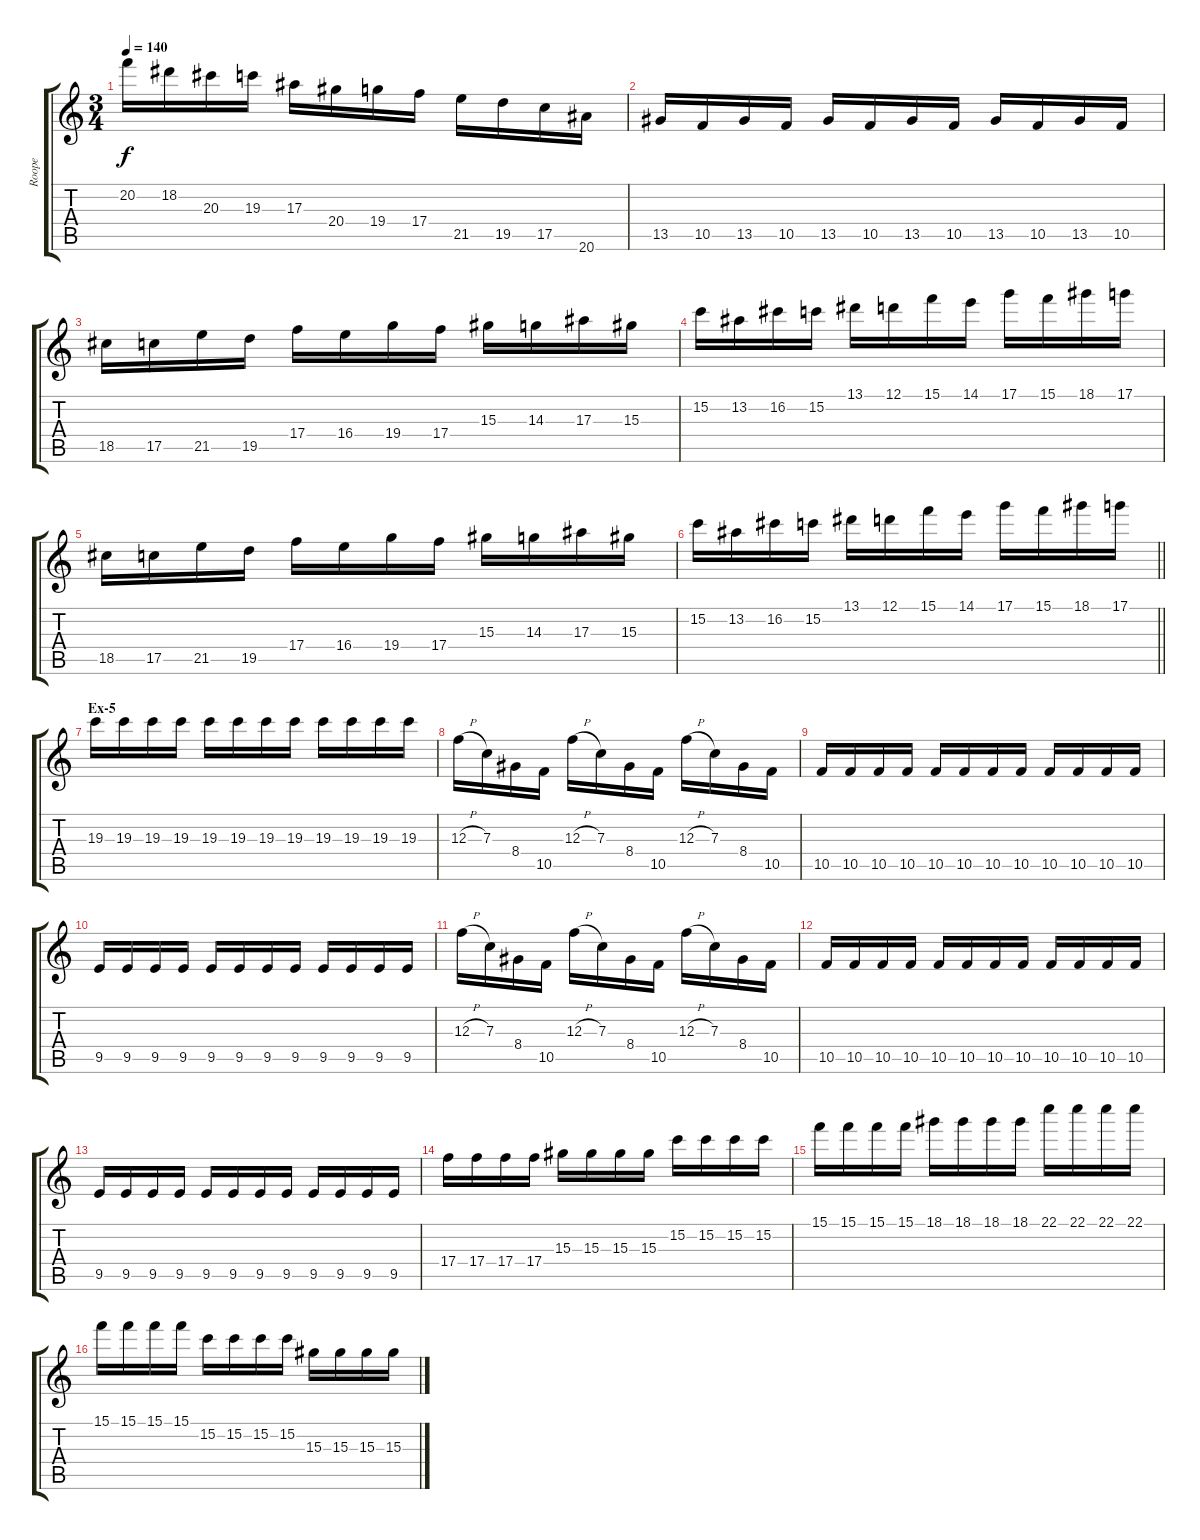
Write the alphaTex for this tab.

\track ("Roope" "Roope") {instrument overdrivenguitar}
\staff {score tabs}
\tuning (D4 A3 F3 C3 G2 D2) {hide}
\ts (3 4)
\tempo 140
\clef g2
\ks c
20.2.16{dy f} 18.2.16 20.3.16 19.3.16 17.3.16 20.4.16 19.4.16 17.4.16 21.5.16 19.5.16 17.5.16 20.6.16 |
13.5.16 10.5.16 13.5.16 10.5.16 13.5.16 10.5.16 13.5.16 10.5.16 13.5.16 10.5.16 13.5.16 10.5.16 |
18.5.16 17.5.16 21.5.16 19.5.16 17.4.16 16.4.16 19.4.16 17.4.16 15.3.16 14.3.16 17.3.16 15.3.16 |
15.2.16 13.2.16 16.2.16 15.2.16 13.1.16 12.1.16 15.1.16 14.1.16 17.1.16 15.1.16 18.1.16 17.1.16 |
18.5.16 17.5.16 21.5.16 19.5.16 17.4.16 16.4.16 19.4.16 17.4.16 15.3.16 14.3.16 17.3.16 15.3.16 |
\barLineRight lightlight
15.2.16 13.2.16 16.2.16 15.2.16 13.1.16 12.1.16 15.1.16 14.1.16 17.1.16 15.1.16 18.1.16 17.1.16 |
\section ("" "Ex-5")
19.3.16 19.3.16 19.3.16 19.3.16 19.3.16 19.3.16 19.3.16 19.3.16 19.3.16 19.3.16 19.3.16 19.3.16 |
12.3{h}.16 7.3.16 8.4.16 10.5.16 12.3{h}.16 7.3.16 8.4.16 10.5.16 12.3{h}.16 7.3.16 8.4.16 10.5.16 |
10.5.16 10.5.16 10.5.16 10.5.16 10.5.16 10.5.16 10.5.16 10.5.16 10.5.16 10.5.16 10.5.16 10.5.16 |
9.5.16 9.5.16 9.5.16 9.5.16 9.5.16 9.5.16 9.5.16 9.5.16 9.5.16 9.5.16 9.5.16 9.5.16 |
12.3{h}.16 7.3.16 8.4.16 10.5.16 12.3{h}.16 7.3.16 8.4.16 10.5.16 12.3{h}.16 7.3.16 8.4.16 10.5.16 |
10.5.16 10.5.16 10.5.16 10.5.16 10.5.16 10.5.16 10.5.16 10.5.16 10.5.16 10.5.16 10.5.16 10.5.16 |
9.5.16 9.5.16 9.5.16 9.5.16 9.5.16 9.5.16 9.5.16 9.5.16 9.5.16 9.5.16 9.5.16 9.5.16 |
17.4.16 17.4.16 17.4.16 17.4.16 15.3.16 15.3.16 15.3.16 15.3.16 15.2.16 15.2.16 15.2.16 15.2.16 |
15.1.16 15.1.16 15.1.16 15.1.16 18.1.16 18.1.16 18.1.16 18.1.16 22.1.16 22.1.16 22.1.16 22.1.16 |
15.1.16 15.1.16 15.1.16 15.1.16 15.2.16 15.2.16 15.2.16 15.2.16 15.3.16 15.3.16 15.3.16 15.3.16
